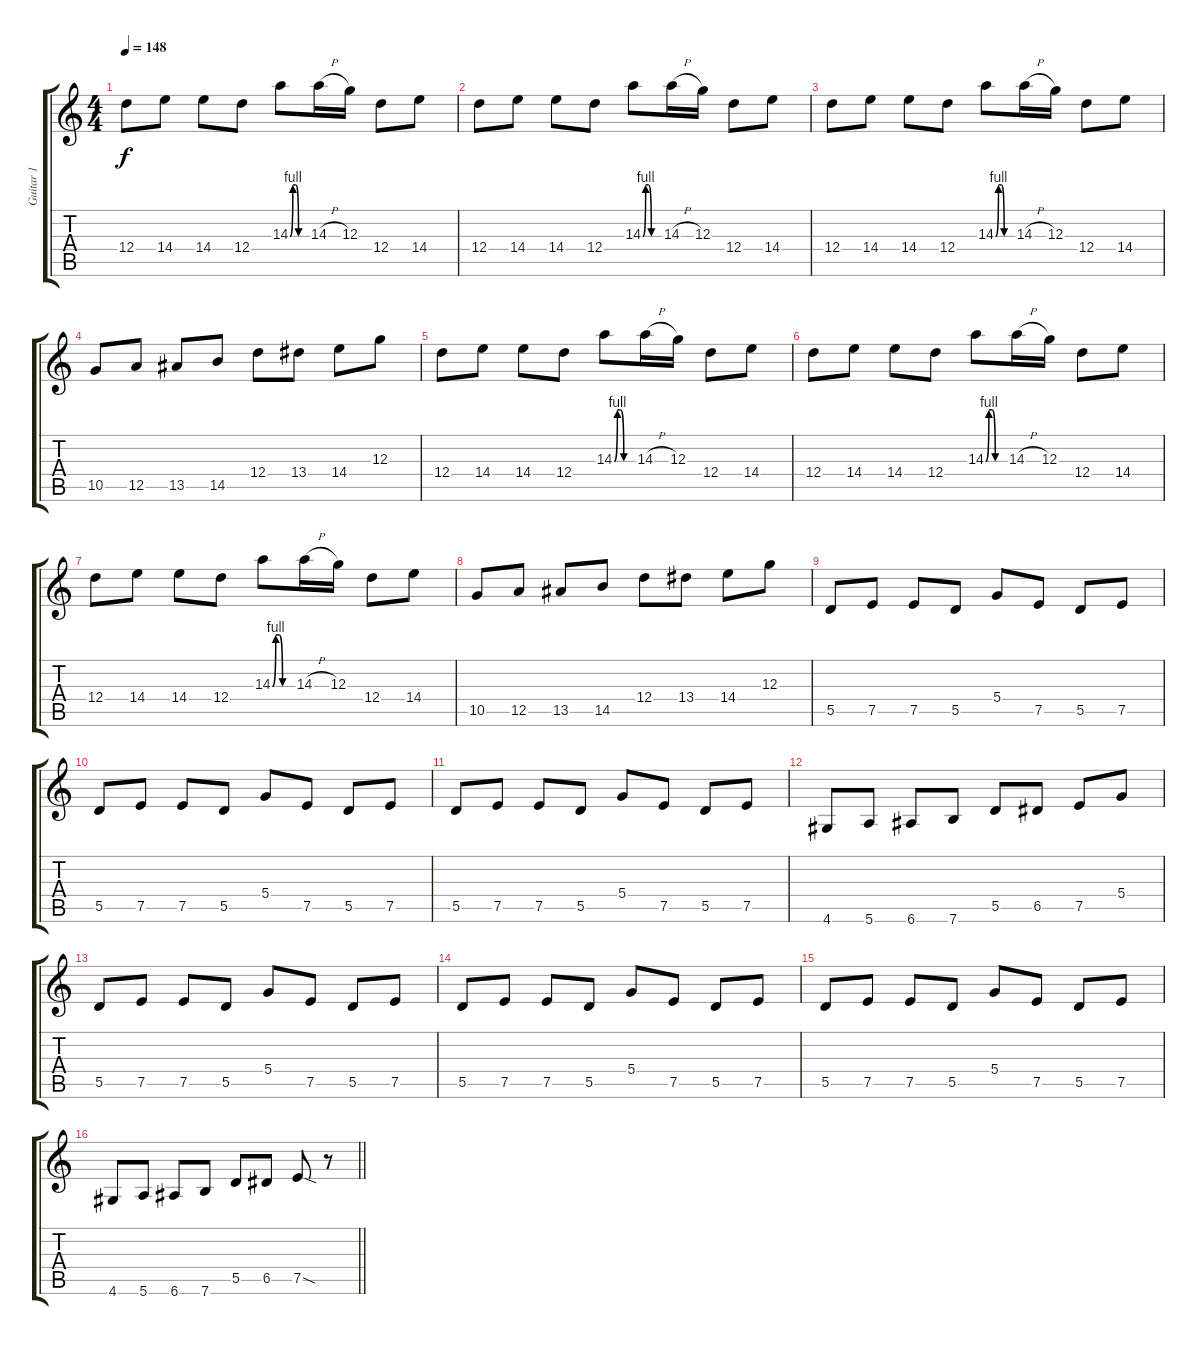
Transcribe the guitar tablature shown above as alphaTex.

\track ("Guitar 1" "Guitar 1") {instrument overdrivenguitar}
\staff {score tabs}
\tuning (E4 B3 G3 D3 A2 E2) {hide}
\ts (4 4)
\tempo 148
\clef g2
\ks c
12.4.8{dy f} 14.4.8 14.4.8 12.4.8 14.3{be (custom 0 0 10 4 20 4 30 0 60 0)}.8 14.3{h}.16 12.3.16 12.4.8 14.4.8 |
12.4.8 14.4.8 14.4.8 12.4.8 14.3{be (custom 0 0 10 4 20 4 30 0 60 0)}.8 14.3{h}.16 12.3.16 12.4.8 14.4.8 |
12.4.8 14.4.8 14.4.8 12.4.8 14.3{be (custom 0 0 10 4 20 4 30 0 60 0)}.8 14.3{h}.16 12.3.16 12.4.8 14.4.8 |
10.5.8 12.5.8 13.5.8 14.5.8 12.4.8 13.4.8 14.4.8 12.3.8 |
12.4.8 14.4.8 14.4.8 12.4.8 14.3{be (custom 0 0 10 4 20 4 30 0 60 0)}.8 14.3{h}.16 12.3.16 12.4.8 14.4.8 |
12.4.8 14.4.8 14.4.8 12.4.8 14.3{be (custom 0 0 10 4 20 4 30 0 60 0)}.8 14.3{h}.16 12.3.16 12.4.8 14.4.8 |
12.4.8 14.4.8 14.4.8 12.4.8 14.3{be (custom 0 0 10 4 20 4 30 0 60 0)}.8 14.3{h}.16 12.3.16 12.4.8 14.4.8 |
10.5.8 12.5.8 13.5.8 14.5.8 12.4.8 13.4.8 14.4.8 12.3.8 |
5.5.8 7.5.8 7.5.8 5.5.8 5.4.8 7.5.8 5.5.8 7.5.8 |
5.5.8 7.5.8 7.5.8 5.5.8 5.4.8 7.5.8 5.5.8 7.5.8 |
5.5.8 7.5.8 7.5.8 5.5.8 5.4.8 7.5.8 5.5.8 7.5.8 |
4.6.8 5.6.8 6.6.8 7.6.8 5.5.8 6.5.8 7.5.8 5.4.8 |
5.5.8 7.5.8 7.5.8 5.5.8 5.4.8 7.5.8 5.5.8 7.5.8 |
5.5.8 7.5.8 7.5.8 5.5.8 5.4.8 7.5.8 5.5.8 7.5.8 |
5.5.8 7.5.8 7.5.8 5.5.8 5.4.8 7.5.8 5.5.8 7.5.8 |
\barLineRight lightlight
4.6.8 5.6.8 6.6.8 7.6.8 5.5.8 6.5.8 7.5{sod}.8 r.8
